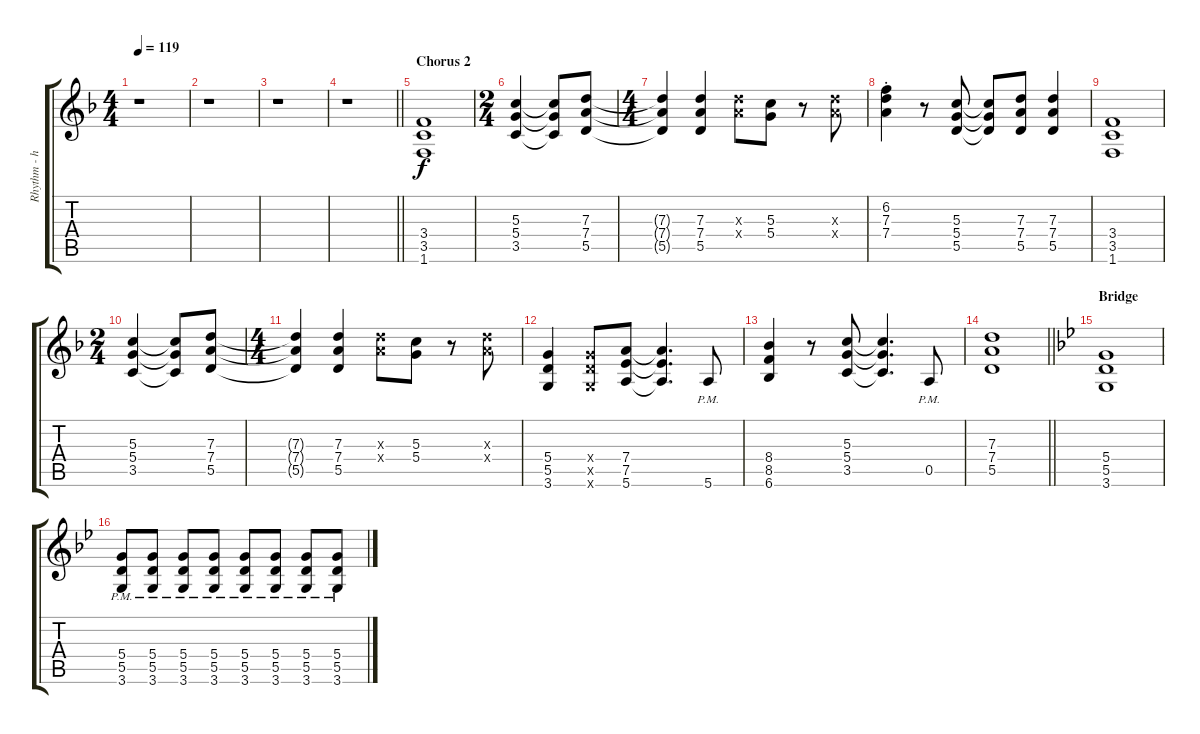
\track ("Rhythm - heavy - right" "Rhythm - h") {instrument distortionguitar}
\staff {score tabs}
\tuning (E4 B3 G3 D3 A2 E2) {hide}
\ts (4 4)
\tempo 119
\clef g2
\ks f
r.1{dy f} |
r.1 |
r.1 |
\barLineRight lightlight
r.1 |
\section ("" "Chorus 2")
(3.4 3.5 1.6).1{volume 9} |
\ts (2 4)
(5.3 5.4 3.5).4 (5.3{t} 5.4{t} 3.5{t}).8 (7.3 7.4 5.5).8 |
\ts (4 4)
(7.3{t} 7.4{t} 5.5{t}).4 (7.3 7.4 5.5).4 (7.3{x} 7.4{x}).8 (5.3 5.4).8 r.8 (7.3{x} 7.4{x}).8 |
(6.2{st} 7.3{st} 7.4{st}).4 r.8 (5.3 5.4 5.5).8 (5.3{t} 5.4{t} 5.5{t}).8 (7.3 7.4 5.5).8 (7.3 7.4 5.5).4 |
(3.4 3.5 1.6).1 |
\ts (2 4)
(5.3 5.4 3.5).4 (5.3{t} 5.4{t} 3.5{t}).8 (7.3 7.4 5.5).8 |
\ts (4 4)
(7.3{t} 7.4{t} 5.5{t}).4 (7.3 7.4 5.5).4 (7.3{x} 7.4{x}).8 (5.3 5.4).8 r.8 (7.3{x} 7.4{x}).8 |
(5.4 5.5 3.6).4 (5.4{x} 5.5{x} 3.6{x}).8 (7.4 7.5 5.6).8 (7.4{t} 7.5{t} 5.6{t}).4{d} 5.6{pm}.8 |
(8.4 8.5 6.6).4 r.8 (5.3 5.4 3.5).8 (5.3{t} 5.4{t} 3.5{t}).4{d} 0.5{pm}.8 |
\barLineRight lightlight
(7.3 7.4 5.5).1 |
\section ("" "Bridge")
\ks bb
(5.4 5.5 3.6).1 |
(5.4{pm} 5.5{pm} 3.6{pm}).8 (5.4{pm} 5.5{pm} 3.6{pm}).8 (5.4{pm} 5.5{pm} 3.6{pm}).8 (5.4{pm} 5.5{pm} 3.6{pm}).8 (5.4{pm} 5.5{pm} 3.6{pm}).8 (5.4{pm} 5.5{pm} 3.6{pm}).8 (5.4{pm} 5.5{pm} 3.6{pm}).8 (5.4{pm} 5.5{pm} 3.6{pm}).8
